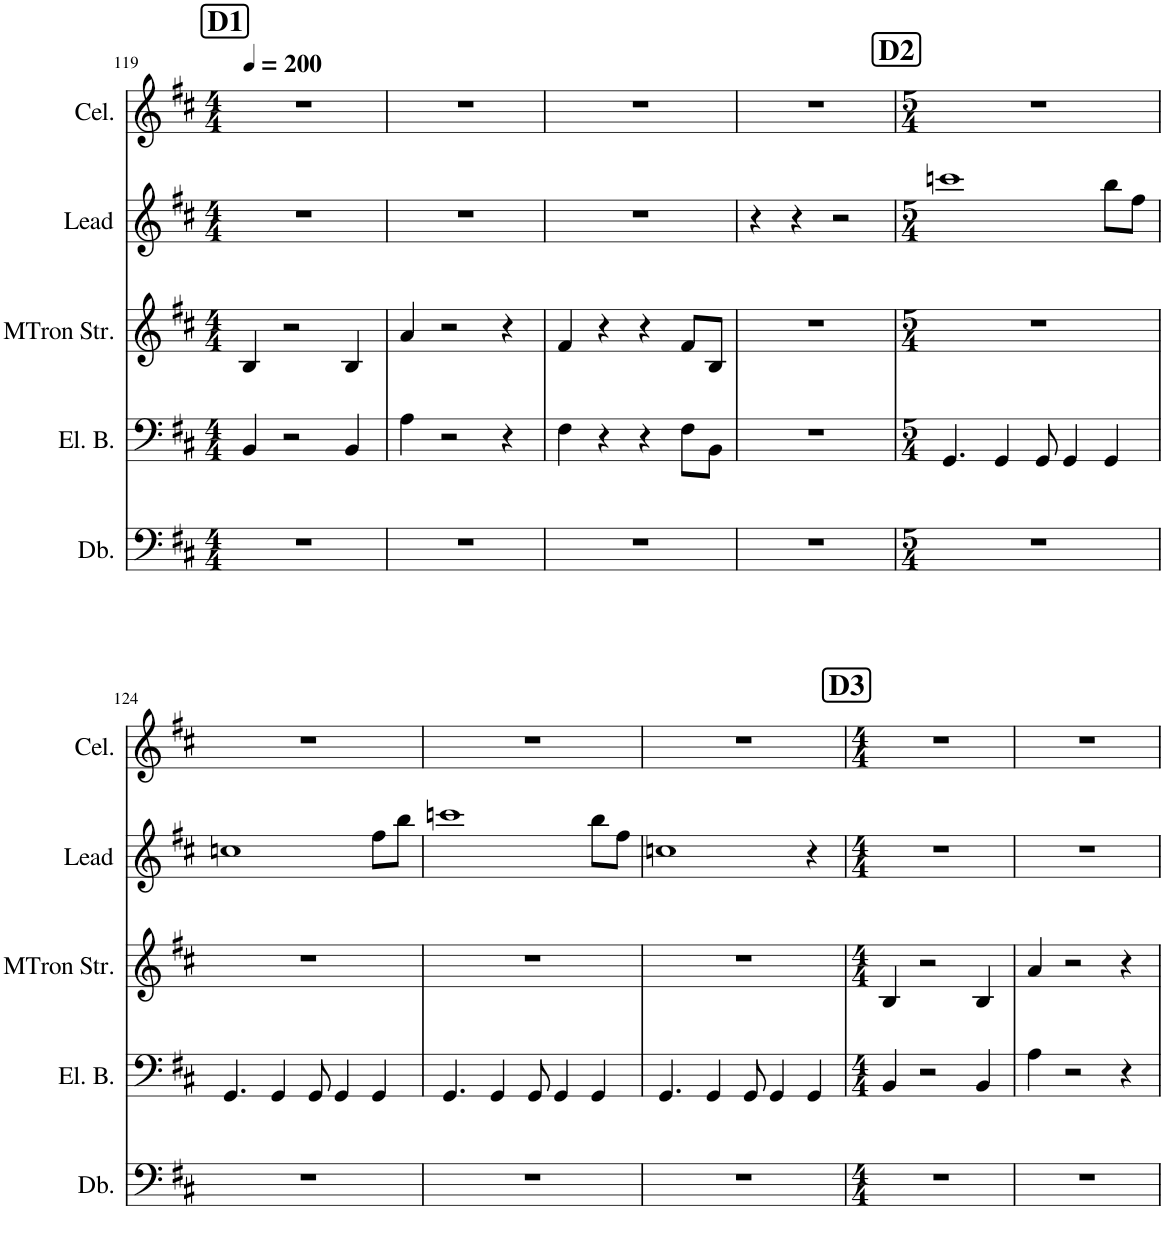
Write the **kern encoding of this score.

**kern	**kern	**kern	**kern	**kern
*part5	*part4	*part3	*part2	*part1
*staff5	*staff4	*staff3	*staff2	*staff1
*I"Double Bass	*I"Electric Bass	*I"Mellotron Strings	*I"Synth Lead	*I"Celesta
*I'Db.	*I'El. B.	*I'MTron Str.	*I'Lead	*I'Cel.
!!LO:PB:g=z
*clefF4	*clefF4	*clefG2	*clefG2	*clefG2
*Trd7c12	*Trd7c12	*	*	*Trd-7c-12
*k[f#c#]	*k[f#c#]	*k[f#c#]	*k[f#c#]	*k[f#c#]
*M4/4	*M4/4	*M4/4	*M4/4	*M4/4
*MM200	*MM200	*MM200	*MM200	*MM200
!!LO:REH:place=s1:a:B:cj:fs=14:t=D1
=119	=119	=119	=119	=119
1r	4BB/	4B/	1r	1r
.	2r	2r	.	.
.	4BB/	4B/	.	.
=120	=120	=120	=120	=120
1r	4A\	4a/	1r	1r
.	2r	2r	.	.
.	4r	4r	.	.
=121	=121	=121	=121	=121
1r	4F#\	4f#/	1r	1r
.	4r	4r	.	.
.	4r	4r	.	.
.	8F#\L	8f#/L	.	.
.	8BB\J	8B/J	.	.
=122	=122	=122	=122	=122
1r	1r	1r	4r	1r
.	.	.	4r	.
.	.	.	2r	.
!!LO:REH:place=s1:a:B:cj:fs=14:t=D2
=123	=123	=123	=123	=123
*M5/4	*M5/4	*M5/4	*M5/4	*M5/4
4%5r	4.GG/	4%5r	1cccn	4%5r
.	4GG/	.	.	.
.	8GG/	.	.	.
.	4GG/	.	.	.
.	4GG/	.	8bb\L	.
.	.	.	8ff#\J	.
!!LO:LB:g=z
=124	=124	=124	=124	=124
4%5r	4.GG/	4%5r	1ccn	4%5r
.	4GG/	.	.	.
.	8GG/	.	.	.
.	4GG/	.	.	.
.	4GG/	.	8ff#\L	.
.	.	.	8bb\J	.
=125	=125	=125	=125	=125
4%5r	4.GG/	4%5r	1cccn	4%5r
.	4GG/	.	.	.
.	8GG/	.	.	.
.	4GG/	.	.	.
.	4GG/	.	8bb\L	.
.	.	.	8ff#\J	.
=126	=126	=126	=126	=126
4%5r	4.GG/	4%5r	1ccn	4%5r
.	4GG/	.	.	.
.	8GG/	.	.	.
.	4GG/	.	.	.
.	4GG/	.	4r	.
!!LO:REH:place=s1:a:B:cj:fs=14:t=D3
=127	=127	=127	=127	=127
*M4/4	*M4/4	*M4/4	*M4/4	*M4/4
1r	4BB/	4B/	1r	1r
.	2r	2r	.	.
.	4BB/	4B/	.	.
=128	=128	=128	=128	=128
1r	4A\	4a/	1r	1r
.	2r	2r	.	.
.	4r	4r	.	.
=	=	=	=	=
*-	*-	*-	*-	*-
